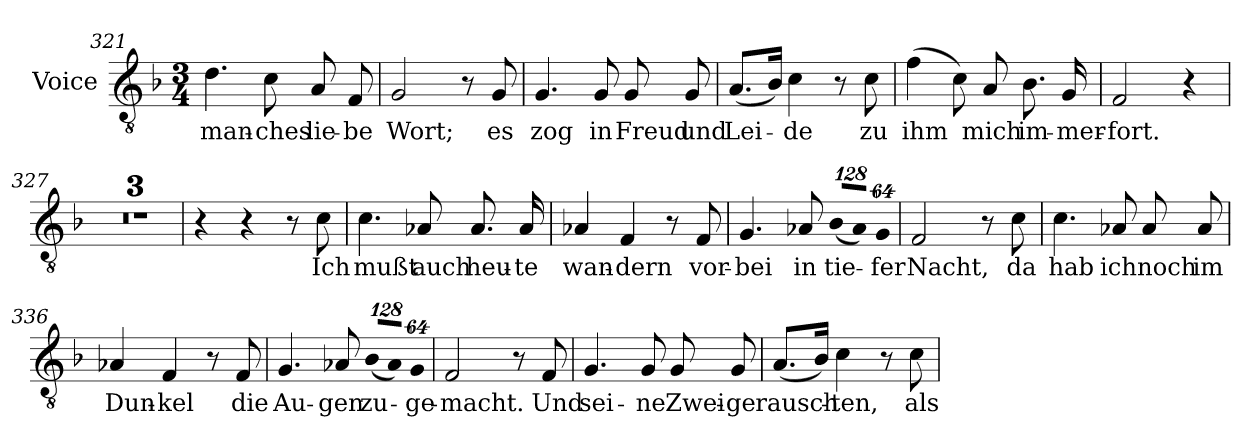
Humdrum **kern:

**kern	**text
*part1	*part1
*staff1	*staff1
*I"Voice	*
*clefGv2	*
*ITrd7c12	*
*k[b-]	*
*F:	*
*M3/4	*
=321	=321
!	!LO:LY:b:color=#000000
4.Di\	man-
!	!LO:LY:b:color=#000000
8Ci\	-ches
!	!LO:LY:b:color=#000000
8AAi/	lie-
!	!LO:LY:b:color=#000000
8FFi/	-be
=322	=322
!	!LO:LY:b:color=#000000
2GGi/	Wort;
8r	.
!	!LO:LY:b:color=#000000
8GGi/	es
!!LO:LB:g=z
=323	=323
!	!LO:LY:b:color=#000000
4.GGi/	zog
!	!LO:LY:b:color=#000000
8GGi/	in
!	!LO:LY:b:color=#000000
8GGi/	Freud
!	!LO:LY:b:color=#000000
8GGi/	und
=324	=324
!	!LO:LY:b:color=#000000
(8.AAi/L	Lei-
16BB-i/Jk)	.
!	!LO:LY:b:color=#000000
4Ci\	-de
8r	.
!	!LO:LY:b:color=#000000
8Ci\	zu
=325	=325
!	!LO:LY:b:color=#000000
(4Fi\	ihm
8Ci\)	.
!	!LO:LY:b:color=#000000
8AAi/	mich
!	!LO:LY:b:color=#000000
8.BB-i\	im-
!	!LO:LY:b:color=#000000
16GGi/	-mer-
=326	=326
!	!LO:LY:b:color=#000000
2FFi/	-fort.
4r	.
=327	=327
!LO:N:vis=1	!
2.r	.
=328	=328
!LO:N:vis=1	!
2.r	.
=329	=329
!LO:N:vis=1	!
2.r	.
=330	=330
4r	.
4r	.
8r	.
!	!LO:LY:b:color=#000000
8Ci\	Ich
!!LO:LB:g=z
=331	=331
!	!LO:LY:b:color=#000000
4.Ci\	mußt
!	!LO:LY:b:color=#000000
8AA-Xi/	auch
!	!LO:LY:b:color=#000000
8.AA-i/	heu-
!	!LO:LY:b:color=#000000
16AA-i/	-te
=332	=332
!	!LO:LY:b:color=#000000
4AA-Xi/	wan-
!	!LO:LY:b:color=#000000
4FFi/	-dern
8r	.
!	!LO:LY:b:color=#000000
8FFi/	vor-
=333	=333
!	!LO:LY:b:color=#000000
4.GGi/	-bei
!	!LO:LY:b:color=#000000
8AA-Xi/	in
!LO:N:vis=8	!
!	!LO:LY:b:color=#000000
(1024%85BB-i/L	tie-
!LO:N:vis=8	!
1024%85AA-i/J)	.
!LO:N:vis=8	!
!	!LO:LY:b:color=#000000
512%43GGi/	-fer
=334	=334
!	!LO:LY:b:color=#000000
2FFi/	Nacht,
8r	.
!	!LO:LY:b:color=#000000
8Ci\	da
=335	=335
!	!LO:LY:b:color=#000000
4.Ci\	hab
!	!LO:LY:b:color=#000000
8AA-Xi/	ich
!	!LO:LY:b:color=#000000
8AA-i/	noch
!	!LO:LY:b:color=#000000
8AA-i/	im
=336	=336
!	!LO:LY:b:color=#000000
4AA-Xi/	Dun-
!	!LO:LY:b:color=#000000
4FFi/	-kel
8r	.
!	!LO:LY:b:color=#000000
8FFi/	die
=337	=337
!	!LO:LY:b:color=#000000
4.GGi/	Au-
!	!LO:LY:b:color=#000000
8AA-Xi/	-gen
!LO:N:vis=8	!
!	!LO:LY:b:color=#000000
(1024%85BB-i/L	zu-
!LO:N:vis=8	!
1024%85AA-i/J)	.
!LO:N:vis=8	!
!	!LO:LY:b:color=#000000
512%43GGi/	-ge-
!!LO:LB:g=z
=338	=338
!	!LO:LY:b:color=#000000
2FFi/	-macht.
8r	.
!	!LO:LY:b:color=#000000
8FFi/	Und
=339	=339
!	!LO:LY:b:color=#000000
4.GGi/	sei-
!	!LO:LY:b:color=#000000
8GGi/	-ne
!	!LO:LY:b:color=#000000
8GGi/	Zwei-
!	!LO:LY:b:color=#000000
8GGi/	-ge
=340	=340
!	!LO:LY:b:color=#000000
(8.AAi/L	rausch-
16BB-i/Jk)	.
!	!LO:LY:b:color=#000000
4Ci\	-ten,
8r	.
!	!LO:LY:b:color=#000000
8Ci\	als
=	=
*-	*-
